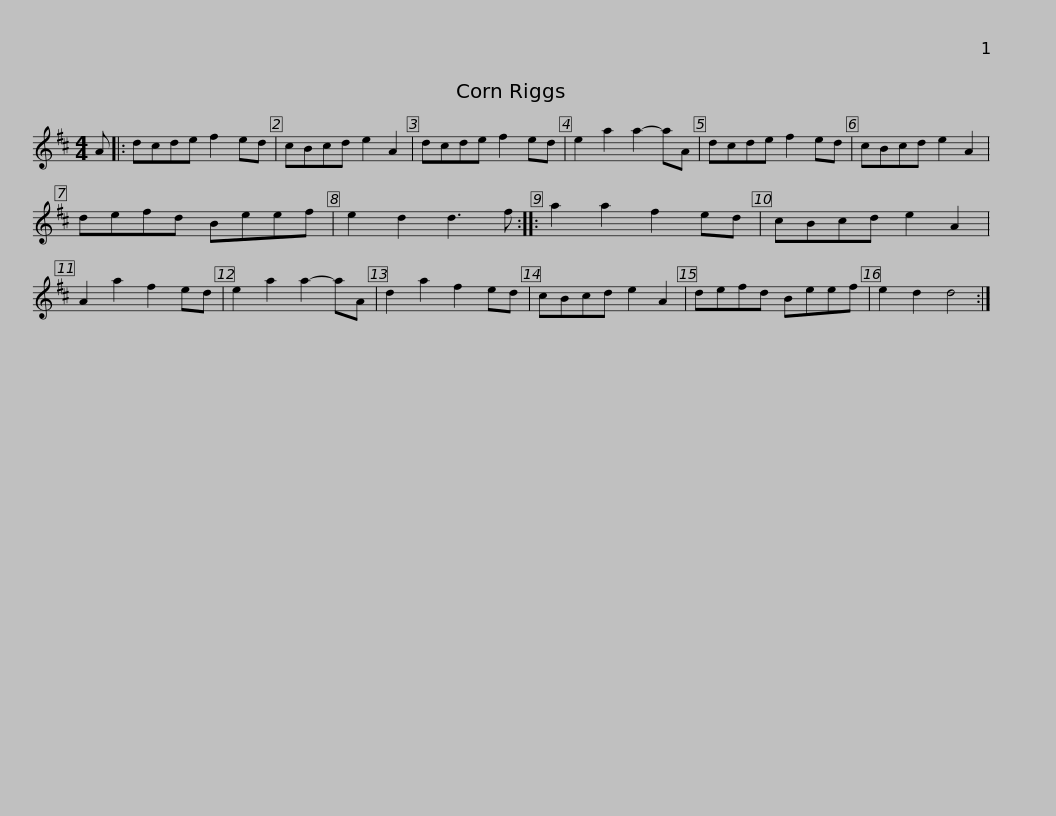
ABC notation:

X:1
L:1/8
M:4/4
I:linebreak $
K:D
V:1 treble
V:1
 A |: dcde f2 ed | cBcd e2 A2 | dcde f2 ed | e2 a2 a2- aA | %5
 dcde f2 ed | cBcd e2 A2 |$ defd Beef | e2 d2 d3 f :: a2 a2 f2 ed | %10
 cBcd e2 A2 | A2 a2 f2 ed | e2 a2 a2- aA | d2 a2 f2 ed |$ cBcd e2 A2 | %15
 defd Beef | e2 d2 d4 :| %17
